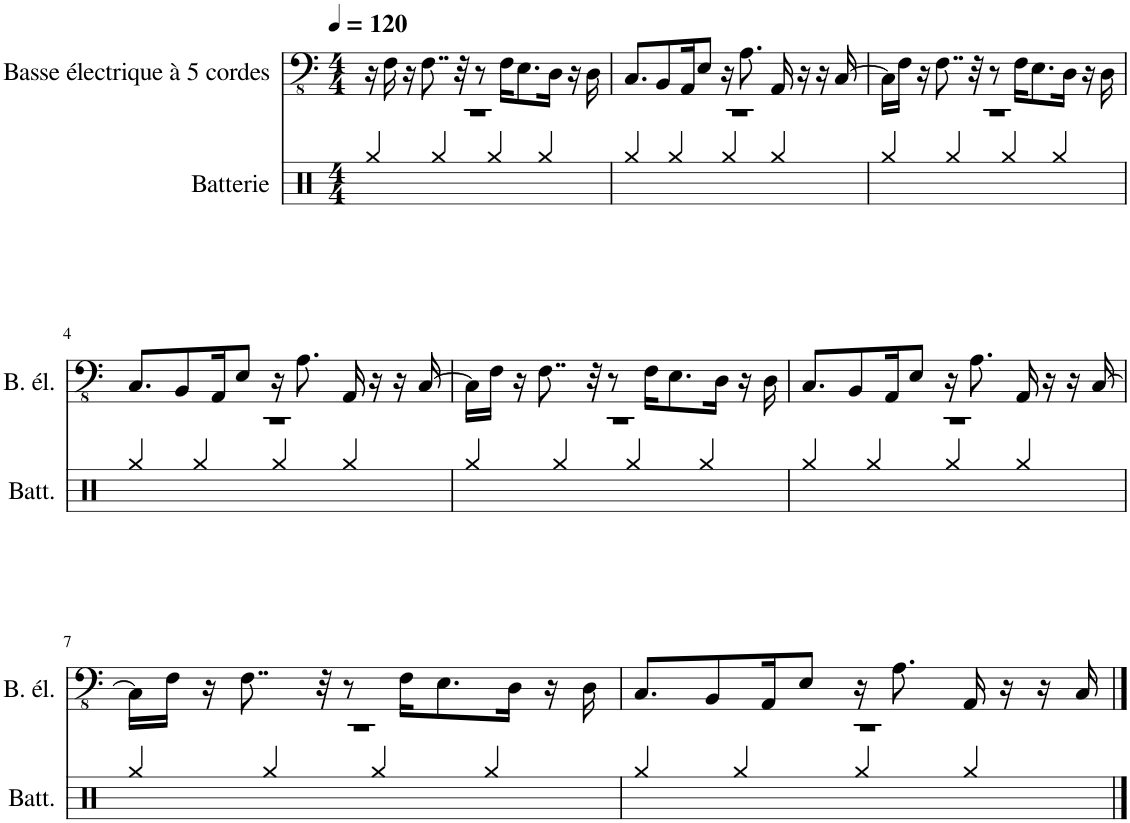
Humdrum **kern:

**kern	**kern
*part2	*part1
*staff2	*staff1
*I"Batterie	*I"Basse électrique à 5 cordes
*I'Batt.	*I'B. él.
*clefX	*clefFv4
*k[]	*k[]
*M4/4	*M4/4
*MM120	*MM120
=1	=1
*^	*
1r	4Rgg/	16r
.	.	16FF\
.	.	16r
.	.	8..FF\
.	4Rgg/	.
.	.	32r
.	.	8r
.	4Rgg/	.
.	.	16FF\KL
.	.	8.EE\
.	4Rgg/	.
.	.	16DD\Jk
.	.	16r
.	.	16DD\
=2	=2	=2
1r	4Rgg/	8.CC/L
.	.	8BBB/
.	4Rgg/	.
.	.	16AAA/K
.	.	8EE/J
.	4Rgg/	16r
.	.	8.AA\
.	4Rgg/	16AAA/
.	.	16r
.	.	16r
.	.	[16CC/
=3	=3	=3
1r	4Rgg/	16CC\LL]
.	.	16FF\JJ
.	.	16r
.	.	8..FF\
.	4Rgg/	.
.	.	32r
.	.	8r
.	4Rgg/	.
.	.	16FF\KL
.	.	8.EE\
.	4Rgg/	.
.	.	16DD\Jk
.	.	16r
.	.	16DD\
!!LO:LB:g=z
=4	=4	=4
1r	4Rgg/	8.CC/L
.	.	8BBB/
.	4Rgg/	.
.	.	16AAA/K
.	.	8EE/J
.	4Rgg/	16r
.	.	8.AA\
.	4Rgg/	16AAA/
.	.	16r
.	.	16r
.	.	[16CC/
=5	=5	=5
1r	4Rgg/	16CC\LL]
.	.	16FF\JJ
.	.	16r
.	.	8..FF\
.	4Rgg/	.
.	.	32r
.	.	8r
.	4Rgg/	.
.	.	16FF\KL
.	.	8.EE\
.	4Rgg/	.
.	.	16DD\Jk
.	.	16r
.	.	16DD\
=6	=6	=6
1r	4Rgg/	8.CC/L
.	.	8BBB/
.	4Rgg/	.
.	.	16AAA/K
.	.	8EE/J
.	4Rgg/	16r
.	.	8.AA\
.	4Rgg/	16AAA/
.	.	16r
.	.	16r
.	.	[16CC/
!!LO:LB:g=z
=7	=7	=7
1r	4Rgg/	16CC\LL]
.	.	16FF\JJ
.	.	16r
.	.	8..FF\
.	4Rgg/	.
.	.	32r
.	.	8r
.	4Rgg/	.
.	.	16FF\KL
.	.	8.EE\
.	4Rgg/	.
.	.	16DD\Jk
.	.	16r
.	.	16DD\
=8	=8	=8
1r	4Rgg/	8.CC/L
.	.	8BBB/
.	4Rgg/	.
.	.	16AAA/K
.	.	8EE/J
.	4Rgg/	16r
.	.	8.AA\
.	4Rgg/	16AAA/
.	.	16r
.	.	16r
.	.	16CC/
*v	*v	*
==	==
*-	*-
